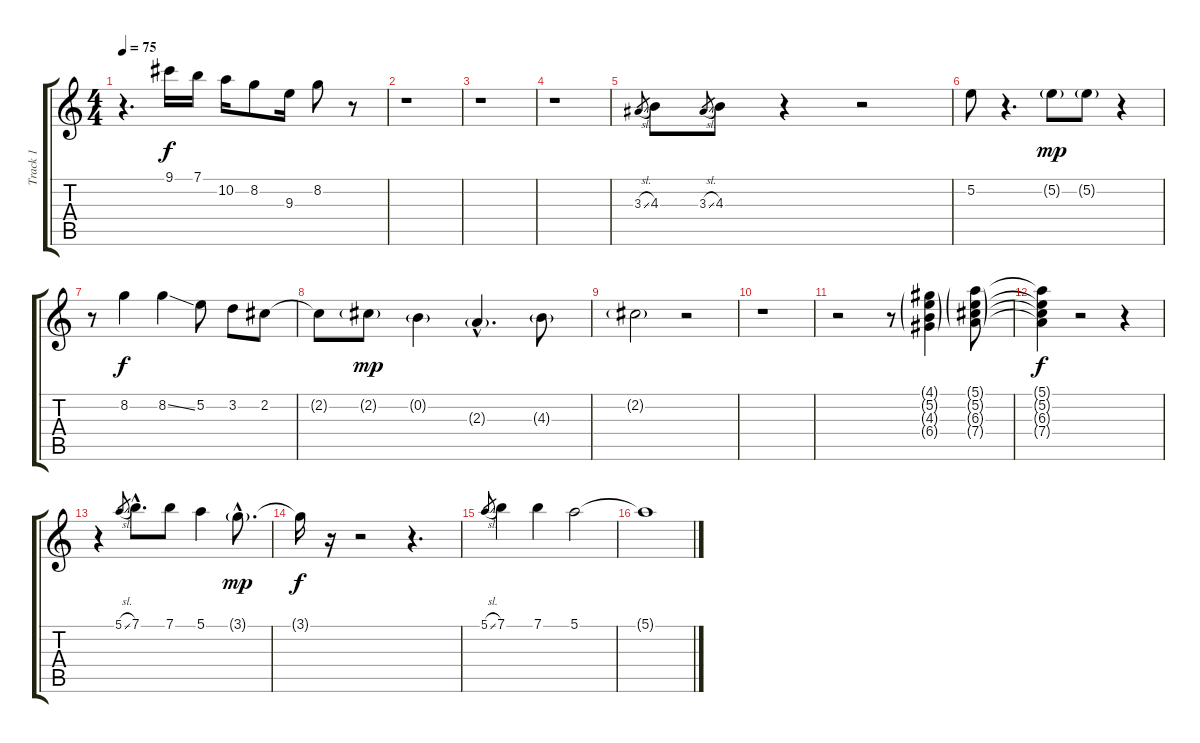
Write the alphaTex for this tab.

\track ("Track 1" "Track 1") {instrument acousticguitarsteel}
\staff {score tabs}
\tuning (E4 B3 G3 D3 A2 E2) {hide}
\ts (4 4)
\tempo 75
\clef g2
\ks c
r.4{d dy f} 9.1.16 7.1.16 10.2.16 8.2.8 9.3.16 8.2.8 r.8 |
r.1 |
r.1 |
r.1 |
3.3{sl}.8{gr} 4.3.8 3.3{sl}.8{gr} 4.3.8 r.4 r.2 |
5.2.8 r.4{d} 5.2{g}.8{dy mp} 5.2{g}.8 r.4 |
r.8 8.2.4{dy f} 8.2{ss}.4 5.2.8 3.2.8 2.2.8 |
2.2{t}.8 2.2{g}.8{dy mp} 0.2{g}.4 2.3{g hac}.4{d} 4.3{g}.8 |
2.2{g}.2 r.2 |
r.1 |
r.2 r.8 (4.1{g} 5.2{g} 4.3{g} 6.4{g}).4 (5.1{g} 5.2{g} 6.3{g} 7.4{g}).8 |
(5.1{t} 5.2{t} 6.3{t} 7.4{t}).4{dy f} r.2 r.4 |
r.4 5.1{sl}.8{gr} 7.1{hac}.8{d} 7.1.8 5.1.4 3.1{g hac}.8{d dy mp} |
3.1{t}.16{dy f} r.16 r.2 r.4{d} |
5.1{sl}.8{gr} 7.1.4 7.1.4 5.1.2 |
5.1{t}.1
